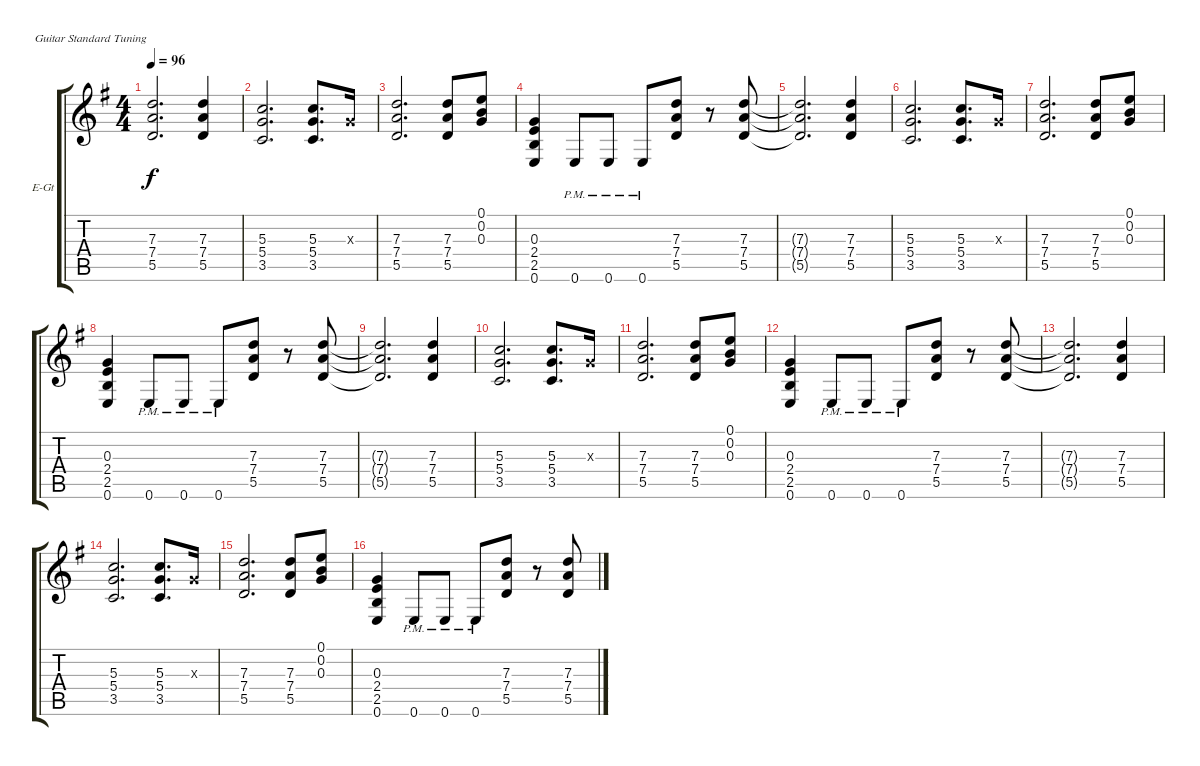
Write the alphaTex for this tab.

\bracketExtendMode groupsimilarinstruments
\firstSystemTrackNameOrientation horizontal
\otherSystemsTrackNameOrientation horizontal
\track ("Dirt Rhythm" "E-Gt") {instrument overdrivenguitar}
\staff {score tabs}
\tuning (E4 B3 G3 D3 A2 E2)
\ts (4 4)
\tempo 96
\clef g2
\ks eminor
(7.3{t} 7.4{t} 5.5{t}).2{d dy f} (7.3 7.4 5.5).4 |
(5.3 5.4 3.5).2{d} (5.3 5.4 3.5).8{d} 0.3{x}.16 |
(7.3 7.4 5.5).2{d} (7.3 7.4 5.5).8 (0.1 0.2 0.3).8 |
(0.3 2.4 2.5 0.6).4 0.6{pm}.8 0.6{pm}.8 0.6{pm}.8 (7.3 7.4 5.5).8 r.8 (7.3 7.4 5.5).8 |
(7.3{t} 7.4{t} 5.5{t}).2{d} (7.3 7.4 5.5).4 |
(5.3 5.4 3.5).2{d} (5.3 5.4 3.5).8{d} 0.3{x}.16 |
(7.3 7.4 5.5).2{d} (7.3 7.4 5.5).8 (0.1 0.2 0.3).8 |
(0.3 2.4 2.5 0.6).4 0.6{pm}.8 0.6{pm}.8 0.6{pm}.8 (7.3 7.4 5.5).8 r.8 (7.3 7.4 5.5).8 |
(7.3{t} 7.4{t} 5.5{t}).2{d} (7.3 7.4 5.5).4 |
(5.3 5.4 3.5).2{d} (5.3 5.4 3.5).8{d} 0.3{x}.16 |
(7.3 7.4 5.5).2{d} (7.3 7.4 5.5).8 (0.1 0.2 0.3).8 |
(0.3 2.4 2.5 0.6).4 0.6{pm}.8 0.6{pm}.8 0.6{pm}.8 (7.3 7.4 5.5).8 r.8 (7.3 7.4 5.5).8 |
(7.3{t} 7.4{t} 5.5{t}).2{d} (7.3 7.4 5.5).4 |
(5.3 5.4 3.5).2{d} (5.3 5.4 3.5).8{d} 0.3{x}.16 |
(7.3 7.4 5.5).2{d} (7.3 7.4 5.5).8 (0.1 0.2 0.3).8 |
(0.3 2.4 2.5 0.6).4 0.6{pm}.8 0.6{pm}.8 0.6{pm}.8 (7.3 7.4 5.5).8 r.8 (7.3 7.4 5.5).8
